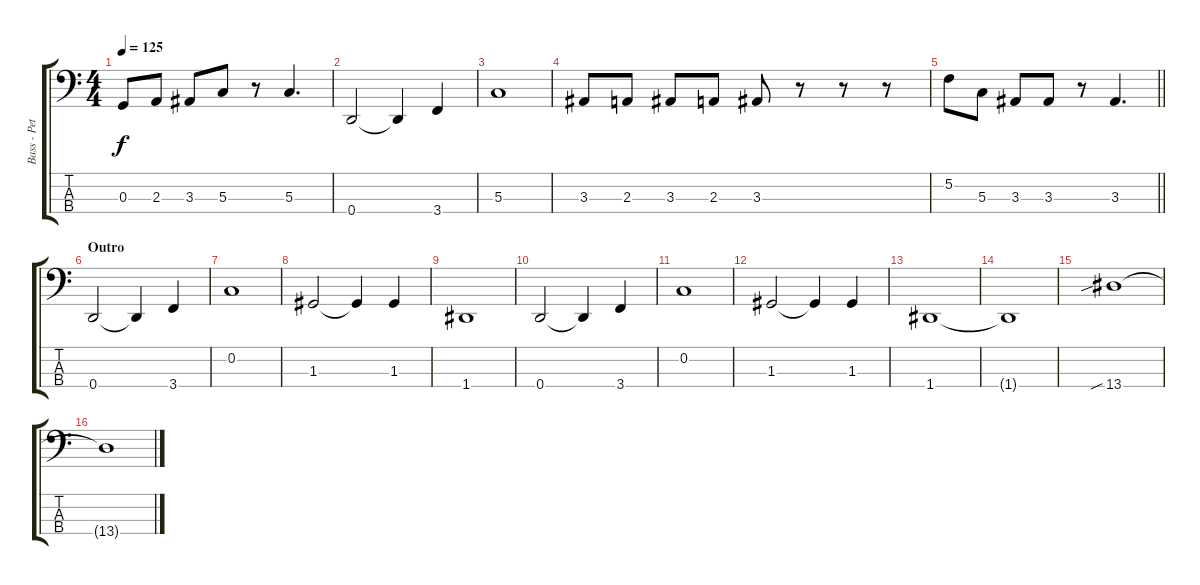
\track ("Bass - Peter London" "Bass - Pet") {instrument electricbasspick}
\staff {score tabs}
\tuning (F2 C2 G1 D1) {hide}
\ts (4 4)
\tempo 125
\clef f4
\ks c
0.3.8{dy f} 2.3.8 3.3.8 5.3.8 r.8 5.3.4{d} |
0.4.2 0.4{t}.4 3.4.4 |
5.3.1 |
3.3.8 2.3.8 3.3.8 2.3.8 3.3.8 r.8 r.8 r.8 |
\barLineRight lightlight
5.2.8 5.3.8 3.3.8 3.3.8 r.8 3.3.4{d} |
\section ("" "Outro")
0.4.2 0.4{t}.4 3.4.4 |
0.2.1 |
1.3.2 1.3{t}.4 1.3.4 |
1.4.1 |
0.4.2 0.4{t}.4 3.4.4 |
0.2.1 |
1.3.2 1.3{t}.4 1.3.4 |
1.4.1 |
1.4{t}.1 |
13.4{sib}.1 |
13.4{t}.1
